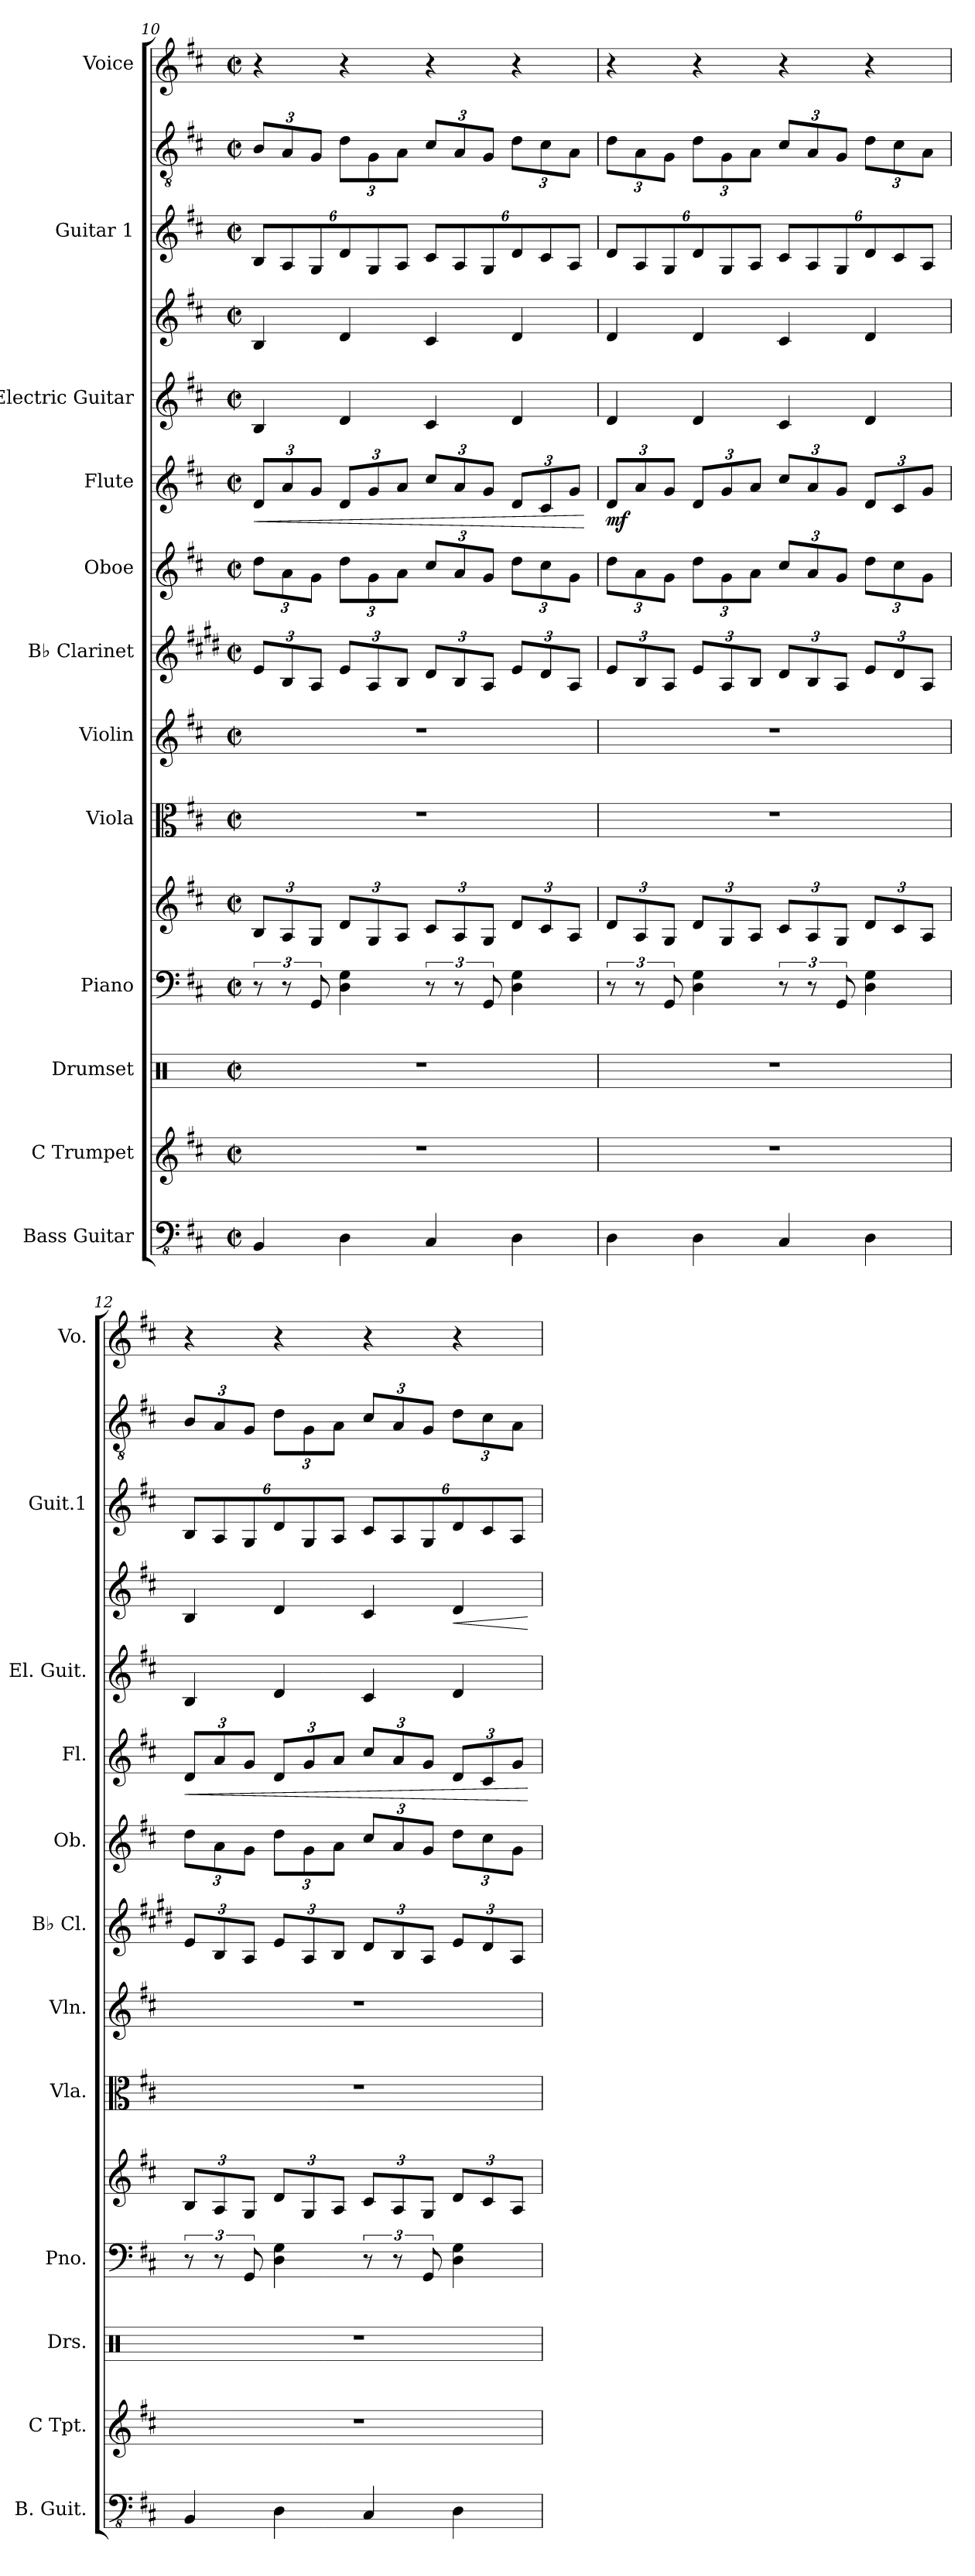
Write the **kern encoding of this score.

**kern	**kern	**kern	**kern	**kern	**kern	**kern	**kern	**kern	**kern	**dynam	**kern	**kern	**dynam	**kern	**kern	**kern
*part12	*part11	*part10	*part9	*part9	*part8	*part7	*part6	*part5	*part4	*part4	*part3	*part3	*part3	*part2	*part2	*part1
*staff15	*staff14	*staff13	*staff12	*staff11	*staff10	*staff9	*staff8	*staff7	*staff6	*staff6	*staff5	*staff4	*staff4/5	*staff3	*staff2	*staff1
*I"Bass Guitar	*I"C Trumpet	*I"Drumset	*I"Piano	*	*I"Viola	*I"Violin	*I"B♭ Clarinet	*I"Oboe	*I"Flute	*	*I"Electric Guitar	*	*	*I"Guitar 1	*	*I"Voice
*I'B. Guit.	*I'C Tpt.	*I'Drs.	*I'Pno.	*	*I'Vla.	*I'Vln.	*I'B♭ Cl.	*I'Ob.	*I'Fl.	*	*I'El. Guit.	*	*	*I'Guit.1	*	*I'Vo.
*clefFv4	*clefG2	*clefX	*clefF4	*clefG2	*clefC3	*clefG2	*clefG2	*clefG2	*clefG2	*	*	*clefG2	*	*	*clefGv2	*clefG2
*	*	*	*	*	*	*	*ITrd1c2	*	*	*	*	*	*	*	*	*
*k[f#c#]	*k[f#c#]	*k[]	*k[f#c#]	*k[f#c#]	*k[f#c#]	*k[f#c#]	*k[f#c#]	*k[f#c#]	*k[f#c#]	*	*k[f#c#]	*k[f#c#]	*	*k[f#c#]	*k[f#c#]	*k[f#c#]
*M2/2	*M2/2	*M2/2	*M2/2	*M2/2	*M2/2	*M2/2	*M2/2	*M2/2	*M2/2	*	*M2/2	*M2/2	*	*M2/2	*M2/2	*M2/2
*met(c|)	*met(c|)	*met(c|)	*met(c|)	*met(c|)	*met(c|)	*met(c|)	*met(c|)	*met(c|)	*met(c|)	*	*met(c|)	*met(c|)	*	*met(c|)	*met(c|)	*met(c|)
*	*	*	*	*Xbrackettup	*	*	*Xbrackettup	*Xbrackettup	*Xbrackettup	*	*	*	*	*	*	*
=10	=10	=10	=10	=10	=10	=10	=10	=10	=10	=10	=10	=10	=10	=10	=10	=10
!	!	!	!	!	!	!	!	!	!	!LO:HP:b	!	!	!	!	!	!
*	*	*	*	*	*	*	*	*	*	*	*	*	*	*Xbrackettup	*Xbrackettup	*
4BBB/	1r	1r	12r	12B/L	1r	1r	12d/L	12dd\L	12d/L	<	4B	4B/	.	12BL	12B/L	4r
.	.	.	12r	12A/	.	.	12A/	12a\	12a/	.	.	.	.	12A	12A/	.
.	.	.	12GG/	12G/J	.	.	12G/J	12g\J	12g/J	.	.	.	.	12G	12G/J	.
4DD\	.	.	4D\ 4G\	12d/L	.	.	12d/L	12dd\L	12d/L	.	4d	4d/	.	12d	12d\L	4r
.	.	.	.	12G/	.	.	12G/	12g\	12g/	.	.	.	.	12G	12G\	.
.	.	.	.	12A/J	.	.	12A/J	12a\J	12a/J	.	.	.	.	12AJ	12A\J	.
4CC#/	.	.	12r	12c#/L	.	.	12c#/L	12cc#/L	12cc#/L	.	4c#	4c#/	.	12c#L	12c#/L	4r
.	.	.	12r	12A/	.	.	12A/	12a/	12a/	.	.	.	.	12A	12A/	.
.	.	.	12GG/	12G/J	.	.	12G/J	12g/J	12g/J	.	.	.	.	12G	12G/J	.
4DD\	.	.	4D\ 4G\	12d/L	.	.	12d/L	12dd\L	12d/L	.	4d	4d/	.	12d	12d\L	4r
.	.	.	.	12c#/	.	.	12c#/	12cc#\	12c#/	.	.	.	.	12c#	12c#\	.
.	.	.	.	12A/J	.	.	12G/J	12g\J	12g/J	.	.	.	.	12AJ	12A\J	.
.	.	.	.	.	.	.	.	.	.	[	.	.	.	.	.	.
=11	=11	=11	=11	=11	=11	=11	=11	=11	=11	=11	=11	=11	=11	=11	=11	=11
!	!	!	!	!	!	!	!	!	!	!LO:DY:b	!	!	!	!	!	!
4DD\	1r	1r	12r	12d/L	1r	1r	12d/L	12dd\L	12d/L	mf	4d	4d/	.	12dL	12d\L	4r
.	.	.	12r	12A/	.	.	12A/	12a\	12a/	.	.	.	.	12A	12A\	.
.	.	.	12GG/	12G/J	.	.	12G/J	12g\J	12g/J	.	.	.	.	12G	12G\J	.
4DD\	.	.	4D\ 4G\	12d/L	.	.	12d/L	12dd\L	12d/L	.	4d	4d/	.	12d	12d\L	4r
.	.	.	.	12G/	.	.	12G/	12g\	12g/	.	.	.	.	12G	12G\	.
.	.	.	.	12A/J	.	.	12A/J	12a\J	12a/J	.	.	.	.	12AJ	12A\J	.
4CC#/	.	.	12r	12c#/L	.	.	12c#/L	12cc#/L	12cc#/L	.	4c#	4c#/	.	12c#L	12c#/L	4r
.	.	.	12r	12A/	.	.	12A/	12a/	12a/	.	.	.	.	12A	12A/	.
.	.	.	12GG/	12G/J	.	.	12G/J	12g/J	12g/J	.	.	.	.	12G	12G/J	.
4DD\	.	.	4D\ 4G\	12d/L	.	.	12d/L	12dd\L	12d/L	.	4d	4d/	.	12d	12d\L	4r
.	.	.	.	12c#/	.	.	12c#/	12cc#\	12c#/	.	.	.	.	12c#	12c#\	.
.	.	.	.	12A/J	.	.	12G/J	12g\J	12g/J	.	.	.	.	12AJ	12A\J	.
=12	=12	=12	=12	=12	=12	=12	=12	=12	=12	=12	=12	=12	=12	=12	=12	=12
!	!	!	!	!	!	!	!	!	!	!LO:HP:b	!	!	!	!	!	!
4BBB/	1r	1r	12r	12B/L	1r	1r	12d/L	12dd\L	12d/L	<	4B	4B/	.	12BL	12B/L	4r
.	.	.	12r	12A/	.	.	12A/	12a\	12a/	.	.	.	.	12A	12A/	.
.	.	.	12GG/	12G/J	.	.	12G/J	12g\J	12g/J	.	.	.	.	12G	12G/J	.
4DD\	.	.	4D\ 4G\	12d/L	.	.	12d/L	12dd\L	12d/L	.	4d	4d/	.	12d	12d\L	4r
.	.	.	.	12G/	.	.	12G/	12g\	12g/	.	.	.	.	12G	12G\	.
.	.	.	.	12A/J	.	.	12A/J	12a\J	12a/J	.	.	.	.	12AJ	12A\J	.
4CC#/	.	.	12r	12c#/L	.	.	12c#/L	12cc#/L	12cc#/L	.	4c#	4c#/	.	12c#L	12c#/L	4r
.	.	.	12r	12A/	.	.	12A/	12a/	12a/	.	.	.	.	12A	12A/	.
.	.	.	12GG/	12G/J	.	.	12G/J	12g/J	12g/J	.	.	.	.	12G	12G/J	.
!	!	!	!	!	!	!	!	!	!	!	!	!	!LO:HP:b	!	!	!
4DD\	.	.	4D\ 4G\	12d/L	.	.	12d/L	12dd\L	12d/L	.	4d	4d/	<	12d	12d\L	4r
.	.	.	.	12c#/	.	.	12c#/	12cc#\	12c#/	.	.	.	.	12c#	12c#\	.
.	.	.	.	12A/J	.	.	12G/J	12g\J	12g/J	.	.	.	.	12AJ	12A\J	.
.	.	.	.	.	.	.	.	.	.	[	.	.	[	.	.	.
=	=	=	=	=	=	=	=	=	=	=	=	=	=	=	=	=
*-	*-	*-	*-	*-	*-	*-	*-	*-	*-	*-	*-	*-	*-	*-	*-	*-
